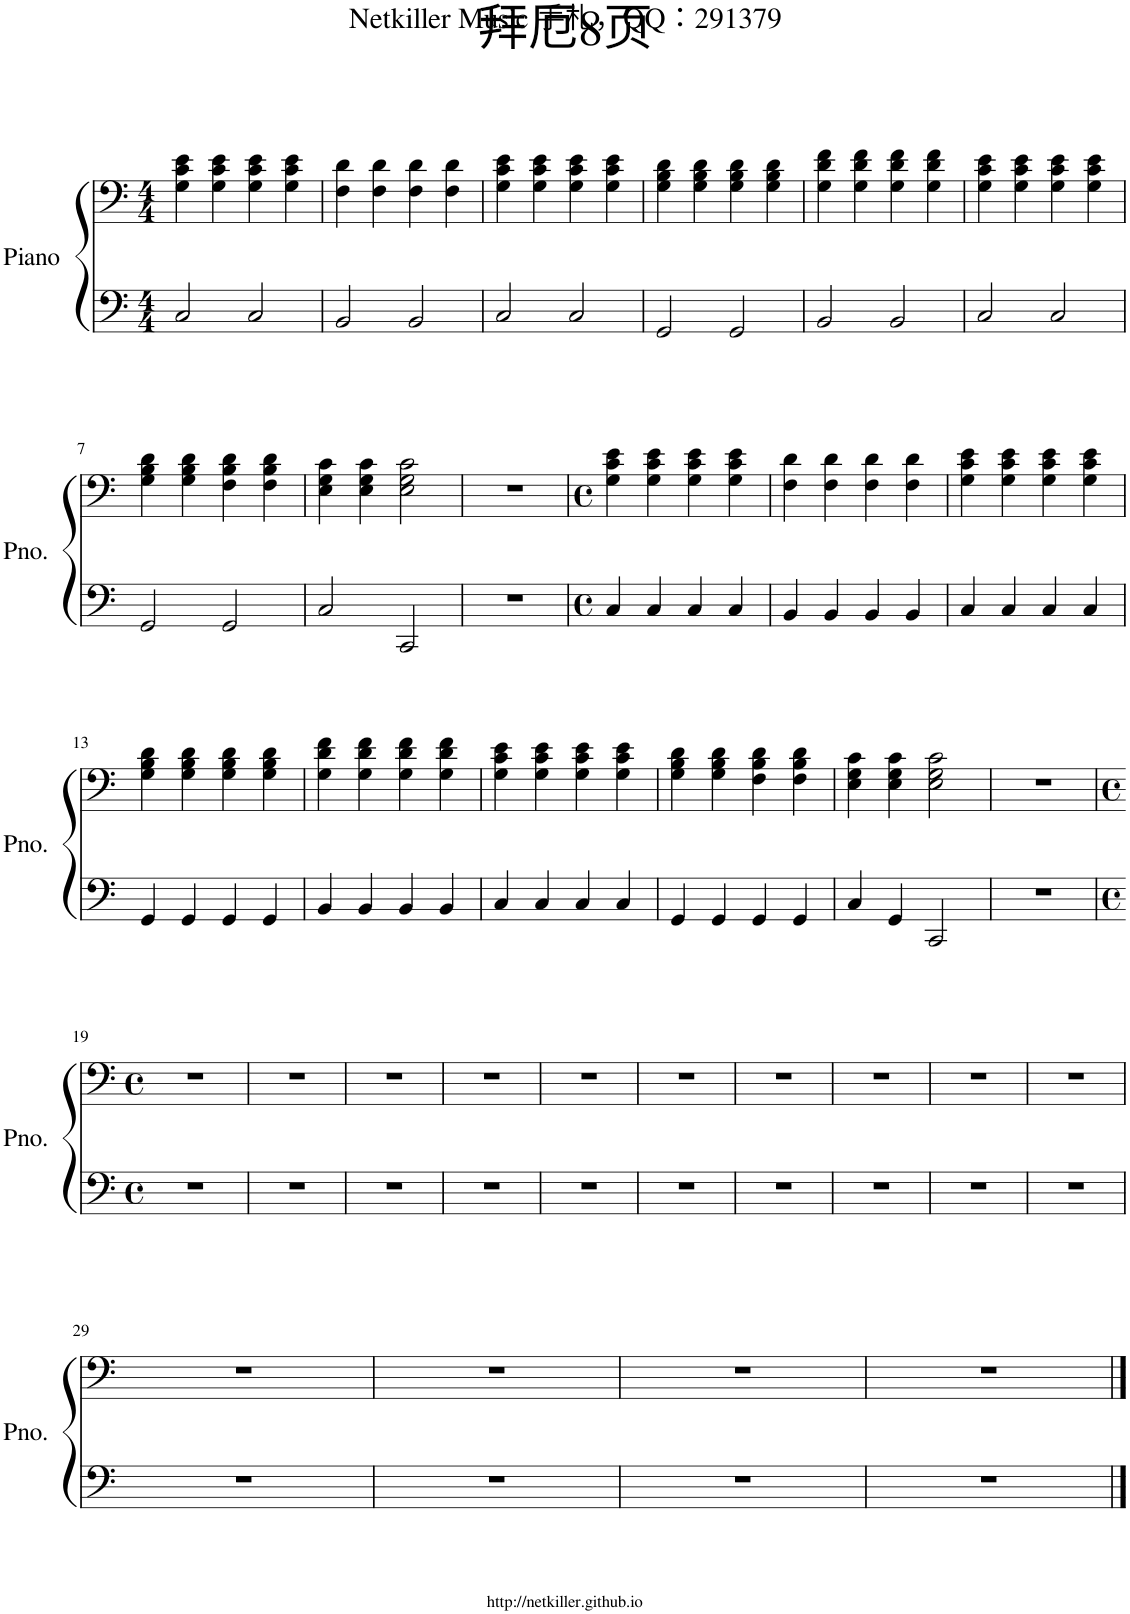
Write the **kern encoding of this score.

**kern	**kern
*part1	*part1
*staff2	*staff1
*I"Piano	*
*I'Pno.	*
*clefF4	*clefF4
*k[]	*k[]
*M4/4	*M4/4
=1	=1
2C/	4G\ 4c\ 4e\
.	4G\ 4c\ 4e\
2C/	4G\ 4c\ 4e\
.	4G\ 4c\ 4e\
=2	=2
2BB/	4F\ 4d\
.	4F\ 4d\
2BB/	4F\ 4d\
.	4F\ 4d\
=3	=3
2C/	4G\ 4c\ 4e\
.	4G\ 4c\ 4e\
2C/	4G\ 4c\ 4e\
.	4G\ 4c\ 4e\
=4	=4
2GG/	4G\ 4B\ 4d\
.	4G\ 4B\ 4d\
2GG/	4G\ 4B\ 4d\
.	4G\ 4B\ 4d\
=5	=5
2BB/	4G\ 4d\ 4f\
.	4G\ 4d\ 4f\
2BB/	4G\ 4d\ 4f\
.	4G\ 4d\ 4f\
=6	=6
2C/	4G\ 4c\ 4e\
.	4G\ 4c\ 4e\
2C/	4G\ 4c\ 4e\
.	4G\ 4c\ 4e\
!!LO:LB:g=z
=7	=7
2GG/	4G\ 4B\ 4d\
.	4G\ 4B\ 4d\
2GG/	4F\ 4B\ 4d\
.	4F\ 4B\ 4d\
=8	=8
2C/	4E\ 4G\ 4c\
.	4E\ 4G\ 4c\
2CC/	2E\ 2G\ 2c\
=9	=9
1r	1r
=10	=10
*M4/4	*M4/4
*met(c)	*met(c)
4C/	4G\ 4c\ 4e\
4C/	4G\ 4c\ 4e\
4C/	4G\ 4c\ 4e\
4C/	4G\ 4c\ 4e\
=11	=11
4BB/	4F\ 4d\
4BB/	4F\ 4d\
4BB/	4F\ 4d\
4BB/	4F\ 4d\
=12	=12
4C/	4G\ 4c\ 4e\
4C/	4G\ 4c\ 4e\
4C/	4G\ 4c\ 4e\
4C/	4G\ 4c\ 4e\
!!LO:LB:g=z
=13	=13
4GG/	4G\ 4B\ 4d\
4GG/	4G\ 4B\ 4d\
4GG/	4G\ 4B\ 4d\
4GG/	4G\ 4B\ 4d\
=14	=14
4BB/	4G\ 4d\ 4f\
4BB/	4G\ 4d\ 4f\
4BB/	4G\ 4d\ 4f\
4BB/	4G\ 4d\ 4f\
=15	=15
4C/	4G\ 4c\ 4e\
4C/	4G\ 4c\ 4e\
4C/	4G\ 4c\ 4e\
4C/	4G\ 4c\ 4e\
=16	=16
4GG/	4G\ 4B\ 4d\
4GG/	4G\ 4B\ 4d\
4GG/	4F\ 4B\ 4d\
4GG/	4F\ 4B\ 4d\
=17	=17
4C/	4E\ 4G\ 4c\
4GG/	4E\ 4G\ 4c\
2CC/	2E\ 2G\ 2c\
=18	=18
1r	1r
!!LO:LB:g=z
=19	=19
*M4/4	*M4/4
*met(c)	*met(c)
1r	1r
=20	=20
1r	1r
=21	=21
1r	1r
=22	=22
1r	1r
=23	=23
1r	1r
=24	=24
1r	1r
=25	=25
1r	1r
=26	=26
1r	1r
=27	=27
1r	1r
=28	=28
1r	1r
!!LO:LB:g=z
=29	=29
1r	1r
=30	=30
1r	1r
=31	=31
1r	1r
=32	=32
1r	1r
==	==
*-	*-
